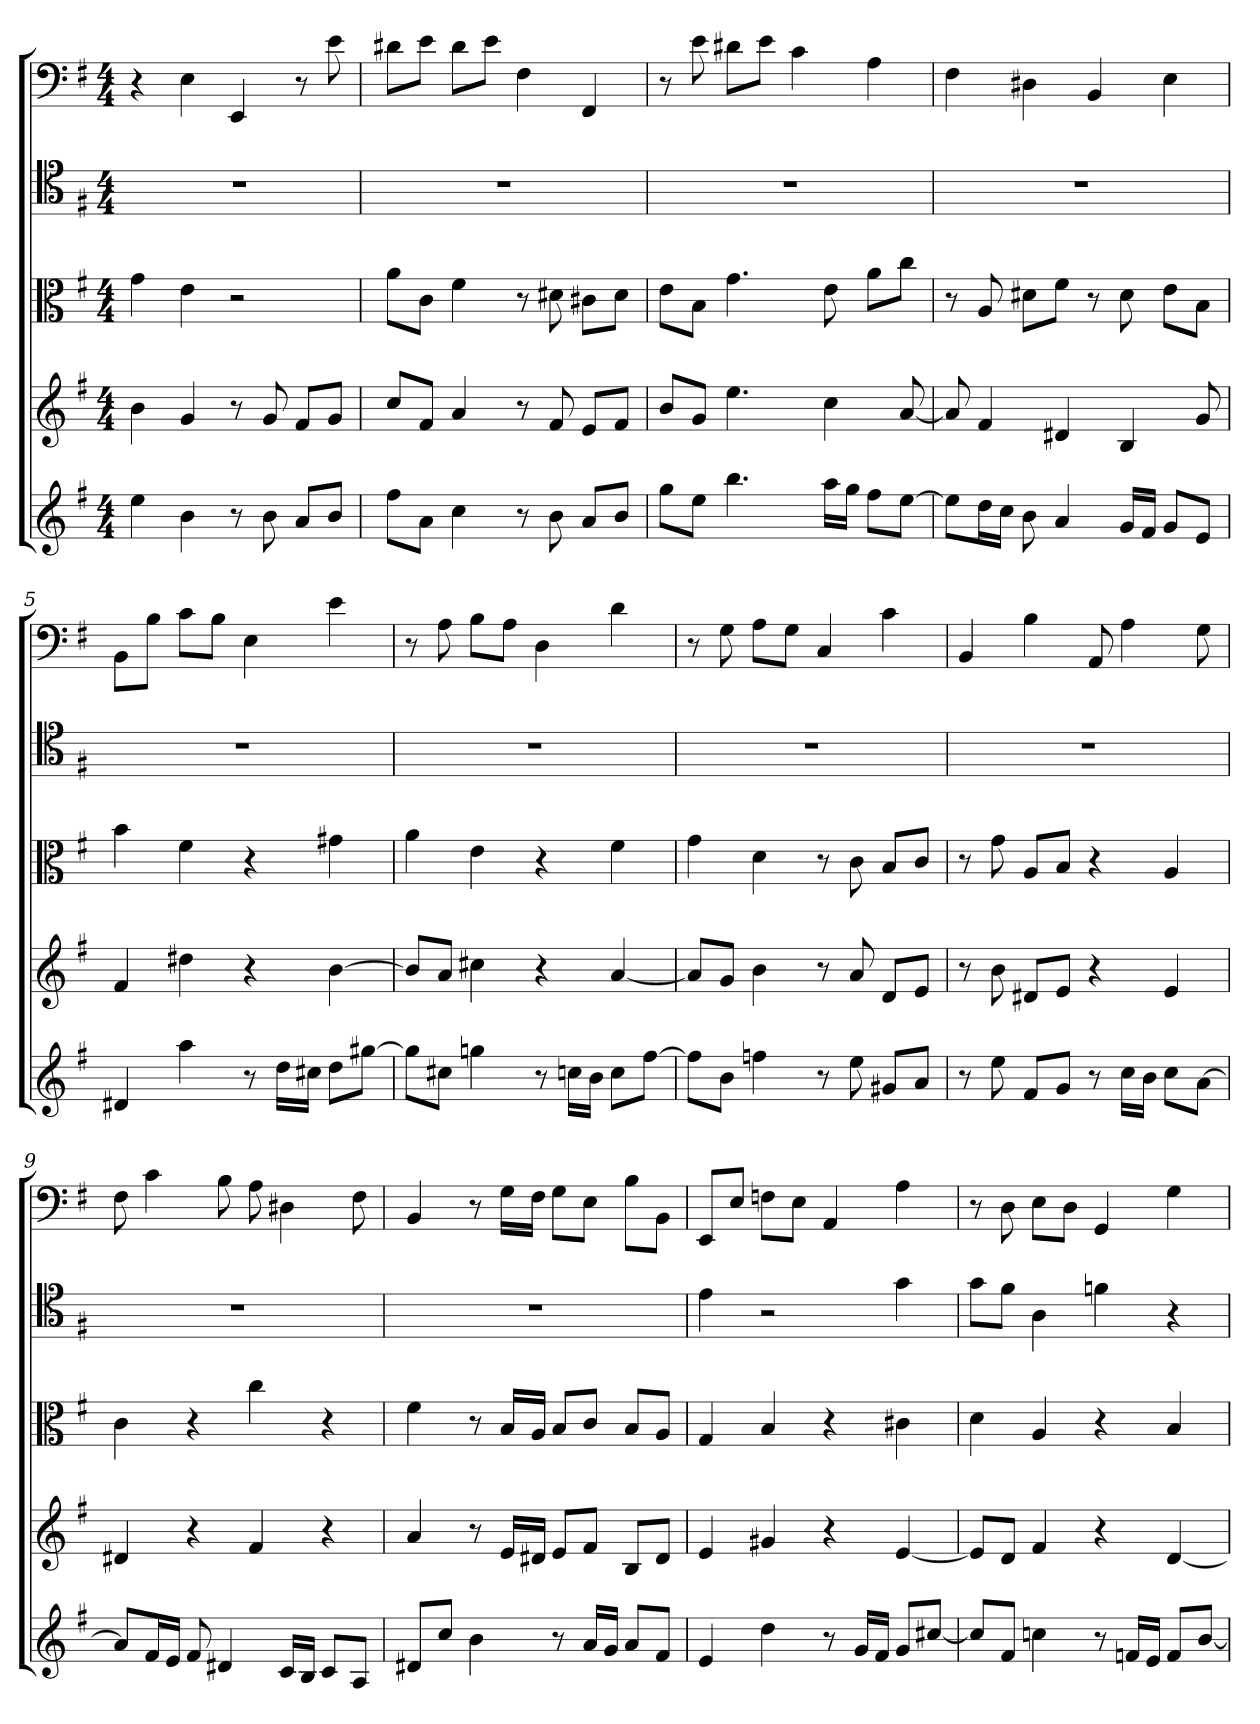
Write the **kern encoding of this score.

**kern	**kern	**kern	**kern	**kern
*part5	*part4	*part3	*part2	*part1
*staff5	*staff4	*staff3	*staff2	*staff1
*	*	*clefC3	*clefC4	*clefF4
*k[f#]	*k[f#]	*k[f#]	*k[f#]	*k[f#]
*e:	*e:	*e:	*e:	*e:
*M4/4	*M4/4	*M4/4	*M4/4	*M4/4
=1	=1	=1	=1	=1
4ee	4b	4g	1r	4r
4b	4g	4e	.	4E
8r	8r	2r	.	4EE
8b	8g	.	.	.
8aL	8f#L	.	.	8r
8bJ	8gJ	.	.	8e
=2	=2	=2	=2	=2
8ff#L	8ccL	8a\L	1r	8d#X\L
8aJ	8f#J	8c\J	.	8e\J
4cc	4a	4f#	.	8d#\L
.	.	.	.	8e\J
8r	8r	8r	.	4F#
8b	8f#	8d#X	.	.
8aL	8eL	8c#X\L	.	4FF#
8bJ	8f#J	8d#\J	.	.
=3	=3	=3	=3	=3
8ggL	8bL	8e\L	1r	8r
8eeJ	8gJ	8B\J	.	8e
4.bb	4.ee	4.g	.	8d#X\L
.	.	.	.	8e\J
.	.	.	.	4c
16aaLL	4cc	8e	.	.
16ggJJ	.	.	.	.
8ff#L	.	8a\L	.	4A
[8eeJ	[8a	8cc\J	.	.
=4	=4	=4	=4	=4
8eeL]	8a]	8r	1r	4F#
16ddL	4f#	8A	.	.
16ccJJ	.	.	.	.
8b	.	8d#X\L	.	4D#X
4a	4d#X	8f#\J	.	.
.	.	8r	.	4BB
16gLL	4B	8d#	.	.
16f#JJ	.	.	.	.
8gL	.	8e\L	.	4E
8eJ	8g	8B\J	.	.
=5	=5	=5	=5	=5
4d#X	4f#	4b	1r	8BB\L
.	.	.	.	8B\J
4aa	4dd#X	4f#	.	8c\L
.	.	.	.	8B\J
8r	4r	4r	.	4E
16ddLL	.	.	.	.
16cc#XJJ	.	.	.	.
8ddL	[4b	4g#X	.	4e
[8gg#XJ	.	.	.	.
=6	=6	=6	=6	=6
8gg#L]	8bL]	4a	1r	8r
8cc#XJ	8aJ	.	.	8A
4ggn	4cc#X	4e	.	8B\L
.	.	.	.	8A\J
8r	4r	4r	.	4D
16ccnLL	.	.	.	.
16bJJ	.	.	.	.
8ccL	[4a	4f#	.	4d
[8ff#J	.	.	.	.
=7	=7	=7	=7	=7
8ff#L]	8aL]	4g	1r	8r
8bJ	8gJ	.	.	8G
4ffn	4b	4d	.	8A\L
.	.	.	.	8G\J
8r	8r	8r	.	4C
8ee	8a	8c	.	.
8g#XL	8dL	8B/L	.	4c
8aJ	8eJ	8c/J	.	.
=8	=8	=8	=8	=8
8r	8r	8r	1r	4BB
8ee	8b	8g	.	.
8f#L	8d#XL	8A/L	.	4B
8gJ	8eJ	8B/J	.	.
8r	4r	4r	.	8AA
16ccLL	.	.	.	4A
16bJJ	.	.	.	.
8ccL	4e	4A	.	.
[8aJ	.	.	.	8G
=9	=9	=9	=9	=9
8aL]	4d#X	4c	1r	8F#
16f#L	.	.	.	4c
16eJJ	.	.	.	.
8f#	4r	4r	.	.
4d#X	.	.	.	8B
.	4f#	4cc	.	8A
16cLL	.	.	.	4D#X
16BJJ	.	.	.	.
8cL	4r	4r	.	.
8AJ	.	.	.	8F#
=10	=10	=10	=10	=10
8d#XL	4a	4f#	1r	4BB
8ccJ	.	.	.	.
4b	8r	8r	.	8r
.	16eLL	16B/LL	.	16G\LL
.	16d#XJJ	16A/JJ	.	16F#\JJ
8r	8eL	8B/L	.	8G\L
16aLL	8f#J	8c/J	.	8E\J
16gJJ	.	.	.	.
8aL	8BL	8B/L	.	8B\L
8f#J	8d#J	8A/J	.	8BB\J
=11	=11	=11	=11	=11
4e	4e	4G	4e	8EE/L
.	.	.	.	8E/J
4dd	4g#X	4B	2r	8Fn\L
.	.	.	.	8E\J
8r	4r	4r	.	4AA
16gLL	.	.	.	.
16f#JJ	.	.	.	.
8gL	[4e	4c#X	4g	4A
[8cc#XJ	.	.	.	.
=12	=12	=12	=12	=12
8cc#L]	8eL]	4d	8g\L	8r
8f#J	8dJ	.	8f#\J	8D
4ccn	4f#	4A	4A	8E\L
.	.	.	.	8D\J
8r	4r	4r	4fn	4GG
16fnLL	.	.	.	.
16eJJ	.	.	.	.
8fL	[4d	4B	4r	4G
[8bJ	.	.	.	.
=	=	=	=	=
*-	*-	*-	*-	*-
